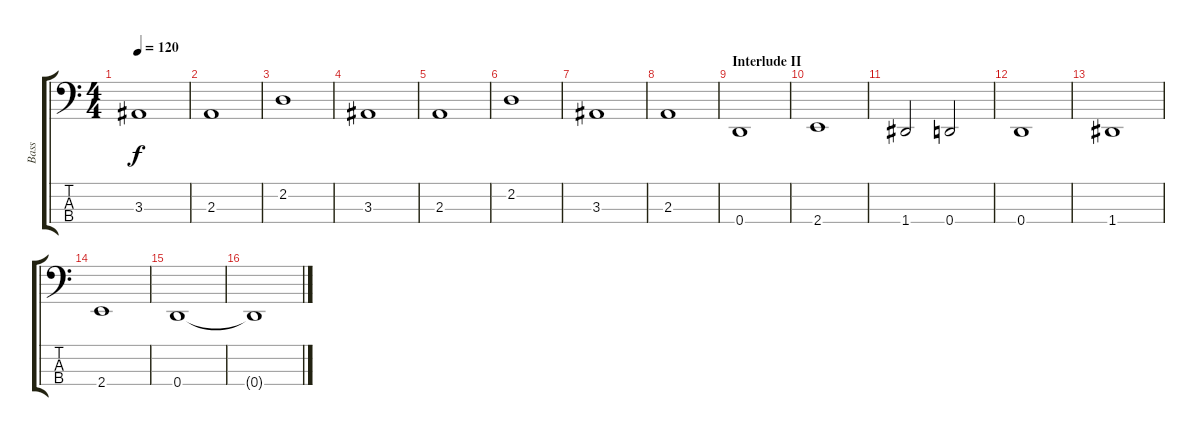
\track ("Bass" "Bass") {instrument electricbasspick}
\staff {score tabs}
\tuning (F2 C2 G1 D1) {hide}
\ts (4 4)
\tempo 120
\clef f4
\ks c
3.3.1{dy f} |
2.3.1 |
2.2.1 |
3.3.1 |
2.3.1 |
2.2.1 |
3.3.1 |
2.3.1 |
\section ("" "Interlude II")
0.4.1 |
2.4.1 |
1.4.2 0.4.2 |
0.4.1 |
1.4.1 |
2.4.1 |
0.4.1 |
0.4{t}.1
